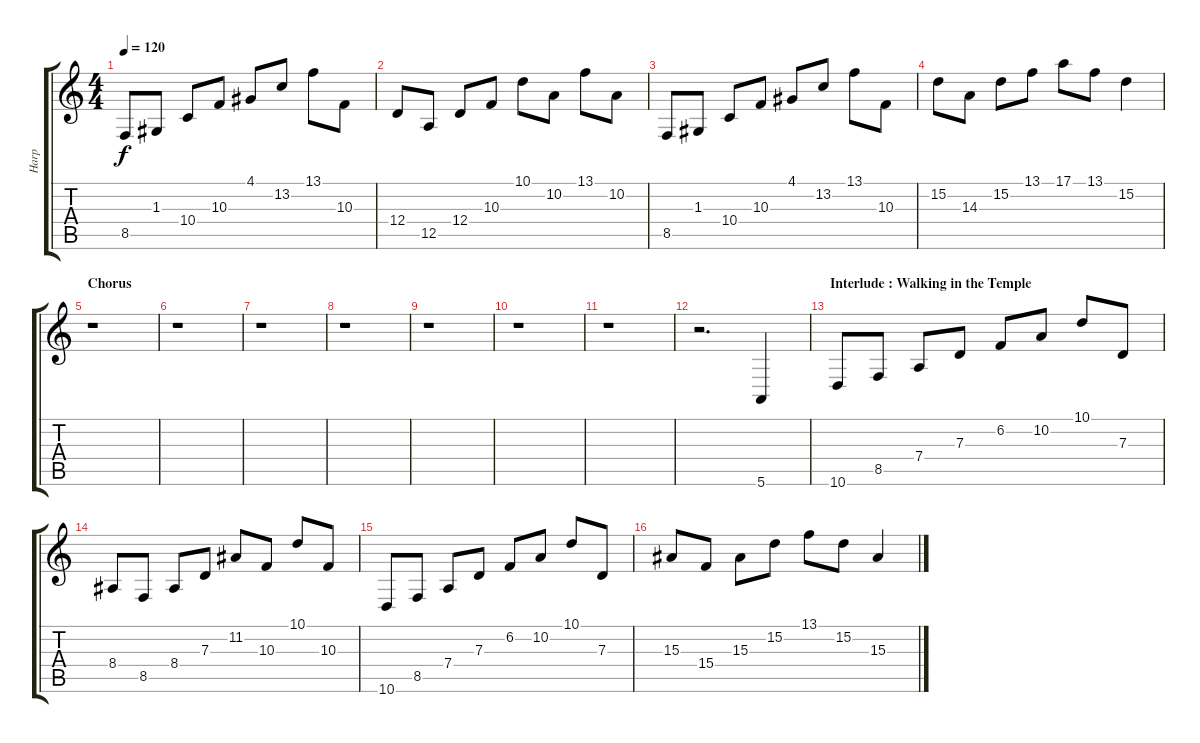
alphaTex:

\track ("Harp" "Harp") {instrument orchestralharp}
\staff {score tabs}
\tuning (E4 B3 G3 D3 A2 E2) {hide}
\ts (4 4)
\tempo 120
\clef g2
\ks c
8.5.8{dy f} 1.3.8 10.4.8 10.3.8 4.1.8 13.2.8 13.1.8 10.3.8 |
12.4.8 12.5.8 12.4.8 10.3.8 10.1.8 10.2.8 13.1.8 10.2.8 |
8.5.8 1.3.8 10.4.8 10.3.8 4.1.8 13.2.8 13.1.8 10.3.8 |
15.2.8 14.3.8 15.2.8 13.1.8 17.1.8 13.1.8 15.2.4 |
\section ("" "Chorus")
r.1 |
r.1 |
r.1 |
r.1 |
r.1 |
r.1 |
r.1 |
r.2{d} 5.6.4 |
\section ("" "Interlude : Walking in the Temple")
10.6.8 8.5.8 7.4.8 7.3.8 6.2.8 10.2.8 10.1.8 7.3.8 |
8.4.8 8.5.8 8.4.8 7.3.8 11.2.8 10.3.8 10.1.8 10.3.8 |
10.6.8 8.5.8 7.4.8 7.3.8 6.2.8 10.2.8 10.1.8 7.3.8 |
15.3.8 15.4.8 15.3.8 15.2.8 13.1.8 15.2.8 15.3.4
